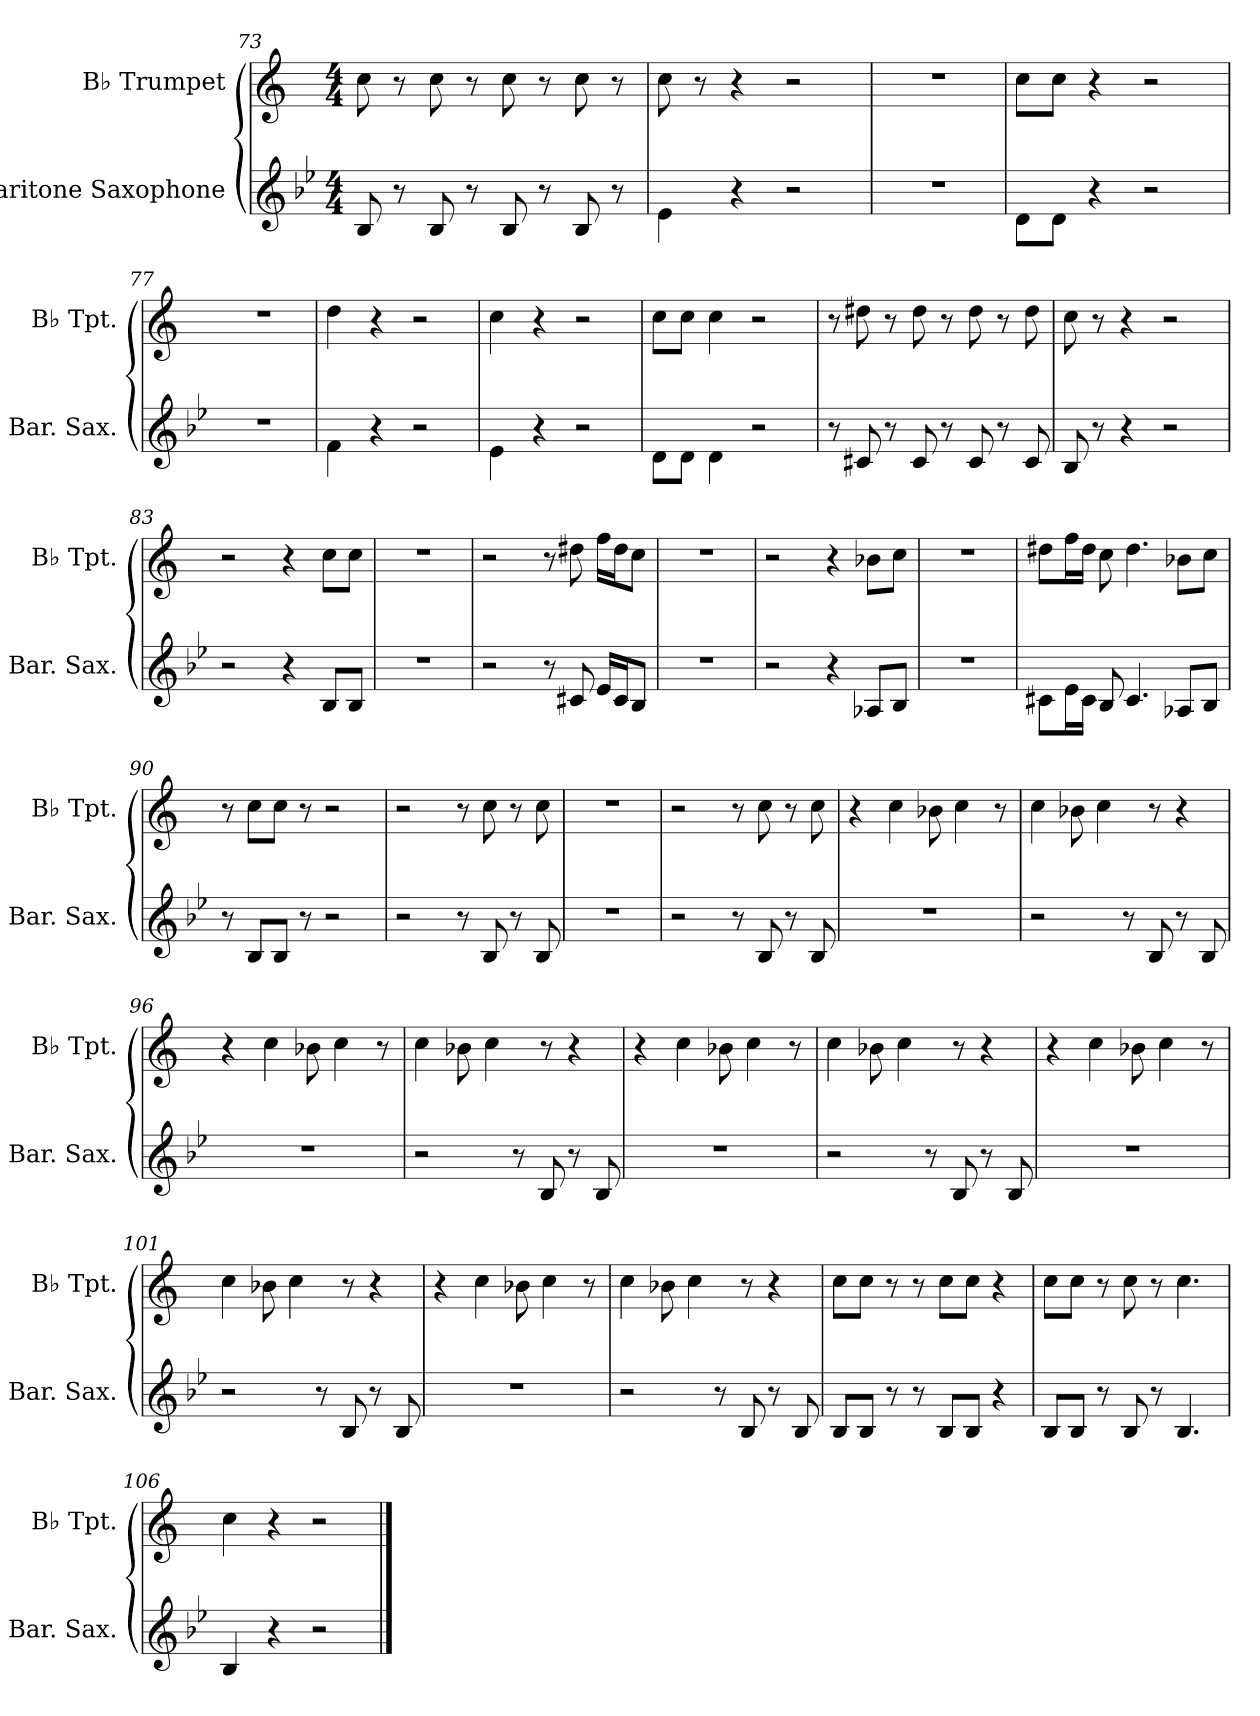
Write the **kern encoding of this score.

**kern	**kern
*part2	*part1
*staff2	*staff1
*I"Baritone Saxophone	*I"B♭ Trumpet
*I'Bar. Sax.	*I'B♭ Tpt.
*clefG2	*clefG2
*ITrd12c21	*ITrd1c2
*k[b-e-]	*k[b-e-]
*M4/4	*M4/4
=73	=73
8BB-/	8b-\
8r	8r
8BB-/	8b-\
8r	8r
8BB-/	8b-\
8r	8r
8BB-/	8b-\
8r	8r
=74	=74
4E-\	8b-\
.	8r
4r	4r
2r	2r
!!LO:LB:g=z
=75	=75
1r	1r
=76	=76
8D\L	8b-\L
8D\J	8b-\J
4r	4r
2r	2r
=77	=77
1r	1r
=78	=78
4F\	4cc\
4r	4r
2r	2r
=79	=79
4E-\	4b-\
4r	4r
2r	2r
=80	=80
8D\L	8b-\L
8D\J	8b-\J
4D\	4b-\
2r	2r
=81	=81
8r	8r
8C#X/	8cc#X\
8r	8r
8C#/	8cc#\
8r	8r
8C#/	8cc#\
8r	8r
8C#/	8cc#\
=82	=82
8BB-/	8b-\
8r	8r
4r	4r
2r	2r
!!LO:LB:g=z
=83	=83
2r	2r
4r	4r
8BB-/L	8b-\L
8BB-/J	8b-\J
=84	=84
1r	1r
=85	=85
2r	2r
8r	8r
8C#X/	8cc#X\
16E-/LL	16ee-\LL
16C#/J	16cc#\J
8BB-/J	8b-\J
=86	=86
1r	1r
=87	=87
2r	2r
4r	4r
8AA-X/L	8a-X\L
8BB-/J	8b-\J
=88	=88
1r	1r
=89	=89
8C#X\L	8cc#X\L
16E-\L	16ee-\L
16C#\JJ	16cc#\JJ
8BB-/	8b-\
4.C#/	4.cc#\
8AA-X/L	8a-X\L
8BB-/J	8b-\J
=90	=90
8r	8r
8BB-/L	8b-\L
8BB-/J	8b-\J
8r	8r
2r	2r
!!LO:LB:g=z
=91	=91
2r	2r
8r	8r
8BB-/	8b-\
8r	8r
8BB-/	8b-\
=92	=92
1r	1r
=93	=93
2r	2r
8r	8r
8BB-/	8b-\
8r	8r
8BB-/	8b-\
=94	=94
1r	4r
.	4b-\
.	8a-X\
.	4b-\
.	8r
=95	=95
2r	4b-\
.	8a-X\
.	4b-\
8r	.
8BB-/	8r
8r	4r
8BB-/	.
=96	=96
1r	4r
.	4b-\
.	8a-X\
.	4b-\
.	8r
!!LO:LB:g=z
=97	=97
2r	4b-\
.	8a-X\
.	4b-\
8r	.
8BB-/	8r
8r	4r
8BB-/	.
=98	=98
1r	4r
.	4b-\
.	8a-X\
.	4b-\
.	8r
=99	=99
2r	4b-\
.	8a-X\
.	4b-\
8r	.
8BB-/	8r
8r	4r
8BB-/	.
=100	=100
1r	4r
.	4b-\
.	8a-X\
.	4b-\
.	8r
=101	=101
2r	4b-\
.	8a-X\
.	4b-\
8r	.
8BB-/	8r
8r	4r
8BB-/	.
!!LO:PB:g=z
=102	=102
1r	4r
.	4b-\
.	8a-X\
.	4b-\
.	8r
=103	=103
2r	4b-\
.	8a-X\
.	4b-\
8r	.
8BB-/	8r
8r	4r
8BB-/	.
=104	=104
8BB-/L	8b-\L
8BB-/J	8b-\J
8r	8r
8r	8r
8BB-/L	8b-\L
8BB-/J	8b-\J
4r	4r
=105	=105
8BB-/L	8b-\L
8BB-/J	8b-\J
8r	8r
8BB-/	8b-\
8r	8r
4.BB-/	4.b-\
=106	=106
4BB-/	4b-\
4r	4r
2r	2r
==	==
*-	*-
